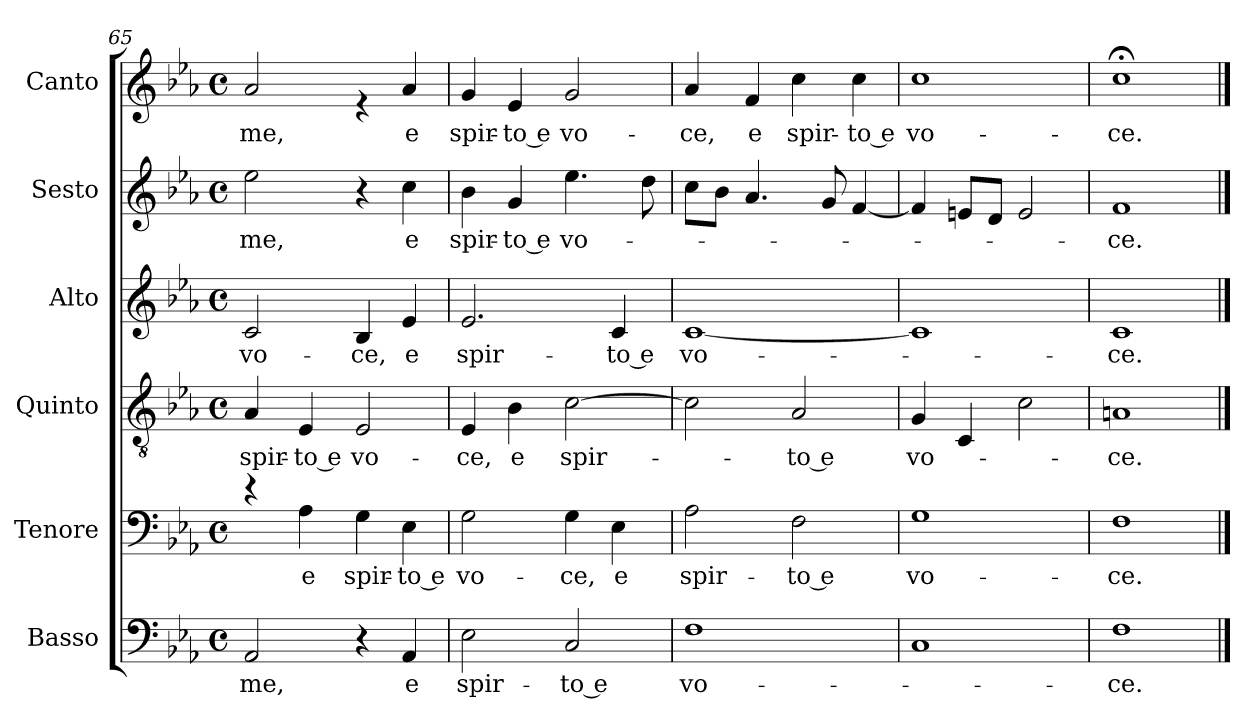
**kern	**text	**kern	**text	**kern	**text	**kern	**text	**kern	**text	**kern	**text
*part6	*part6	*part5	*part5	*part4	*part4	*part3	*part3	*part2	*part2	*part1	*part1
*staff6	*staff6	*staff5	*staff5	*staff4	*staff4	*staff3	*staff3	*staff2	*staff2	*staff1	*staff1
*I"Basso	*	*I"Tenore	*	*I"Quinto	*	*I"Alto	*	*I"Sesto	*	*I"Canto	*
*I'B	*	*I'T	*	*	*	*I'A	*	*	*	*I'C	*
!!LO:LB:g=z
*clefF4	*	*clefF4	*	*clefGv2	*	*clefG2	*	*clefG2	*	*clefG2	*
*k[b-e-a-]	*	*k[b-e-a-]	*	*k[b-e-a-]	*	*k[b-e-a-]	*	*k[b-e-a-]	*	*k[b-e-a-]	*
*E-:	*	*E-:	*	*E-:	*	*E-:	*	*E-:	*	*E-:	*
*M4/4	*	*M4/4	*	*M4/4	*	*M4/4	*	*M4/4	*	*M4/4	*
*met(c)	*	*met(c)	*	*met(c)	*	*met(c)	*	*met(c)	*	*met(c)	*
=65	=65	=65	=65	=65	=65	=65	=65	=65	=65	=65	=65
!	!LO:LY:b	!	!	!	!LO:LY:b	!	!LO:LY:b	!	!LO:LY:b	!	!LO:LY:b
2AA-/	-me,	4re	.	4A-/	spir-	2c/	vo-	2ee-\	-me,	2a-/	-me,
!	!	!	!LO:LY:b	!	!LO:LY:b	!	!	!	!	!	!
.	.	4A-\	e	4E-/	-to e	.	.	.	.	.	.
!	!	!	!LO:LY:b	!	!LO:LY:b	!	!LO:LY:b	!	!	!	!
4r	.	4G\	spir-	2E-/	vo-	4B-/	-ce,	4r	.	4re	.
!	!LO:LY:b	!	!LO:LY:b	!	!	!	!LO:LY:b	!	!LO:LY:b	!	!LO:LY:b
4AA-/	e	4E-\	-to e	.	.	4e-/	e	4cc\	e	4a-/	e
=66	=66	=66	=66	=66	=66	=66	=66	=66	=66	=66	=66
!	!LO:LY:b	!	!LO:LY:b	!	!LO:LY:b	!	!LO:LY:b	!	!LO:LY:b	!	!LO:LY:b
2E-\	spir-	2G\	vo-	4E-/	-ce,	2.e-/	spir-	4b-\	spir-	4g/	spir-
!	!	!	!	!	!LO:LY:b	!	!	!	!LO:LY:b	!	!LO:LY:b
.	.	.	.	4B-\	e	.	.	4g/	-to e	4e-/	-to e
!	!LO:LY:b	!	!LO:LY:b	!	!LO:LY:b	!	!	!	!LO:LY:b	!	!LO:LY:b
2C/	-to e	4G\	-ce,	[2c\	spir-	.	.	4.ee-\	vo-	2g/	vo-
!	!	!	!LO:LY:b	!	!	!	!LO:LY:b	!	!	!	!
.	.	4E-\	e	.	.	4c/	-to e	.	.	.	.
.	.	.	.	.	.	.	.	8dd\	.	.	.
=67	=67	=67	=67	=67	=67	=67	=67	=67	=67	=67	=67
!	!LO:LY:b	!	!LO:LY:b	!	!	!	!LO:LY:b	!	!	!	!LO:LY:b
1F	vo-	2A-\	spir-	2c\]	.	[1c	vo-	8cc\L	.	4a-/	-ce,
.	.	.	.	.	.	.	.	8b-\J	.	.	.
!	!	!	!	!	!	!	!	!	!	!	!LO:LY:b
.	.	.	.	.	.	.	.	4.a-/	.	4f/	e
!	!	!	!LO:LY:b	!	!LO:LY:b	!	!	!	!	!	!LO:LY:b
.	.	2F\	-to e	2A-/	-to e	.	.	.	.	4cc\	spir-
.	.	.	.	.	.	.	.	8g/	.	.	.
!	!	!	!	!	!	!	!	!	!	!	!LO:LY:b
.	.	.	.	.	.	.	.	[4f/	.	4cc\	-to e
=68	=68	=68	=68	=68	=68	=68	=68	=68	=68	=68	=68
!	!	!	!LO:LY:b	!	!LO:LY:b	!	!	!	!	!	!LO:LY:b
1C	.	1G	vo-	4G/	vo-	1c]	.	4f/]	.	1cc	vo-
.	.	.	.	4C/	.	.	.	8en/L	.	.	.
.	.	.	.	.	.	.	.	8d/J	.	.	.
.	.	.	.	2c\	.	.	.	2e/	.	.	.
=69	=69	=69	=69	=69	=69	=69	=69	=69	=69	=69	=69
!	!LO:LY:b	!	!LO:LY:b	!	!LO:LY:b	!	!LO:LY:b	!	!LO:LY:b	!	!LO:LY:b
1F	-ce.	1F	-ce.	1An	-ce.	1c	-ce.	1f	-ce.	1cc;<	-ce.
==	==	==	==	==	==	==	==	==	==	==	==
*-	*-	*-	*-	*-	*-	*-	*-	*-	*-	*-	*-
